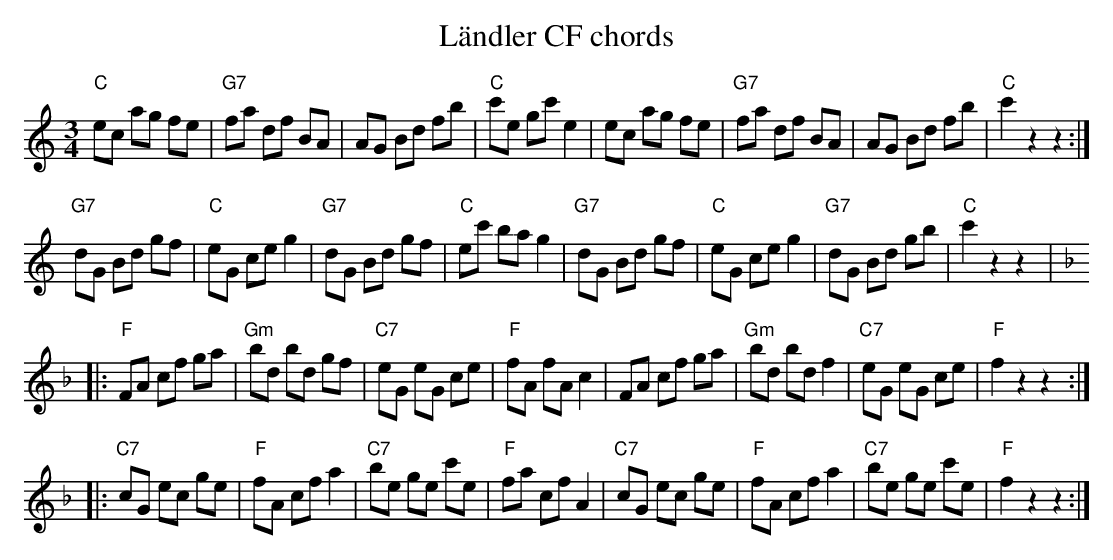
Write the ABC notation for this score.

X:1
T:Ländler CF chords
M:3/4
L:1/8
K:C %%MIDI gchordon
"C"ec ag fe | "G7"fa df BA | AG Bd fb | "C"c'e gc' e2 | ec ag fe | "G7"fa df BA | AG Bd fb | "C"c'2 z2z2 :|
"G7"dG Bd gf | "C"eG ce g2 | "G7"dG Bd gf | "C"ec' ba g2 | "G7"dG Bd gf | "C"eG ce g2 | "G7"dG Bd gb | "C"c'2 z2z2 |: [K:F]
"F"FA cf ga | "Gm"bd bd gf | "C7"eG eG ce | "F"fA fA c2 | FA  cf ga | "Gm"bd bd f2 | "C7"eG eG ce | "F"f2 z2z2 :|
|: "C7"cG ec ge | "F"fA cf a2 | "C7"be ge c'e | "F"fa cf A2 | "C7"cG ec ge | "F"fA cf a2 | "C7"be ge c'e | "F"f2 z2z2 :|
